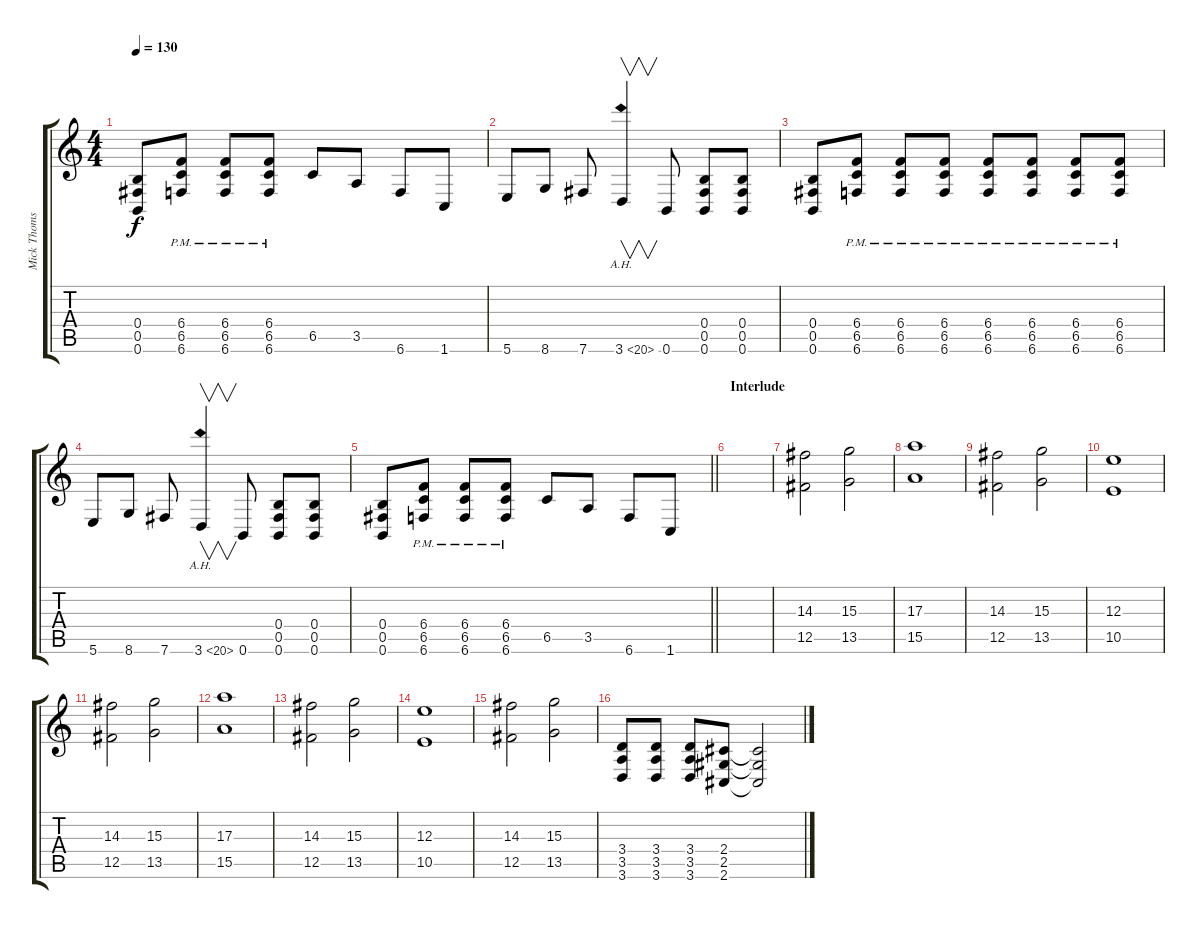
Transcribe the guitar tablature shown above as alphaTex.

\track ("Mick Thomson" "Mick Thoms") {instrument distortionguitar}
\staff {score tabs}
\tuning (Db4 Ab3 E3 B2 Gb2 B1) {hide}
\ts (4 4)
\tempo 130
\clef g2
\ks c
(0.4 0.5 0.6).8{dy f} (6.4{pm} 6.5{pm} 6.6{pm}).8 (6.4{pm} 6.5{pm} 6.6{pm}).8 (6.4{pm} 6.5{pm} 6.6{pm}).8 6.5.8 3.5.8 6.6.8 1.6.8 |
5.6.8 8.6.8 7.6.8 3.6{ah 17}.4{v} 0.6.8 (0.4 0.5 0.6).8 (0.4 0.5 0.6).8 |
(0.4 0.5 0.6).8 (6.4{pm} 6.5{pm} 6.6{pm}).8 (6.4{pm} 6.5{pm} 6.6{pm}).8 (6.4{pm} 6.5{pm} 6.6{pm}).8 (6.4{pm} 6.5{pm} 6.6{pm}).8 (6.4{pm} 6.5{pm} 6.6{pm}).8 (6.4{pm} 6.5{pm} 6.6{pm}).8 (6.4{pm} 6.5{pm} 6.6{pm}).8 |
5.6.8 8.6.8 7.6.8 3.6{ah 17}.4{v} 0.6.8 (0.4 0.5 0.6).8 (0.4 0.5 0.6).8 |
\barLineRight lightlight
(0.4 0.5 0.6).8 (6.4{pm} 6.5{pm} 6.6{pm}).8 (6.4{pm} 6.5{pm} 6.6{pm}).8 (6.4{pm} 6.5{pm} 6.6{pm}).8 6.5.8 3.5.8 6.6.8 1.6.8 |
\section ("" "Interlude")
|
(14.3 12.5).2{volume 10} (15.3 13.5).2 |
(17.3 15.5).1 |
(14.3 12.5).2 (15.3 13.5).2 |
(12.3 10.5).1 |
(14.3 12.5).2 (15.3 13.5).2 |
(17.3 15.5).1 |
(14.3 12.5).2 (15.3 13.5).2 |
(12.3 10.5).1 |
(14.3 12.5).2 (15.3 13.5).2 |
(3.4 3.5 3.6).8{volume 16} (3.4 3.5 3.6).8 (3.4 3.5 3.6).8 (2.4 2.5 2.6).8 (2.4{t} 2.5{t} 2.6{t}).2
